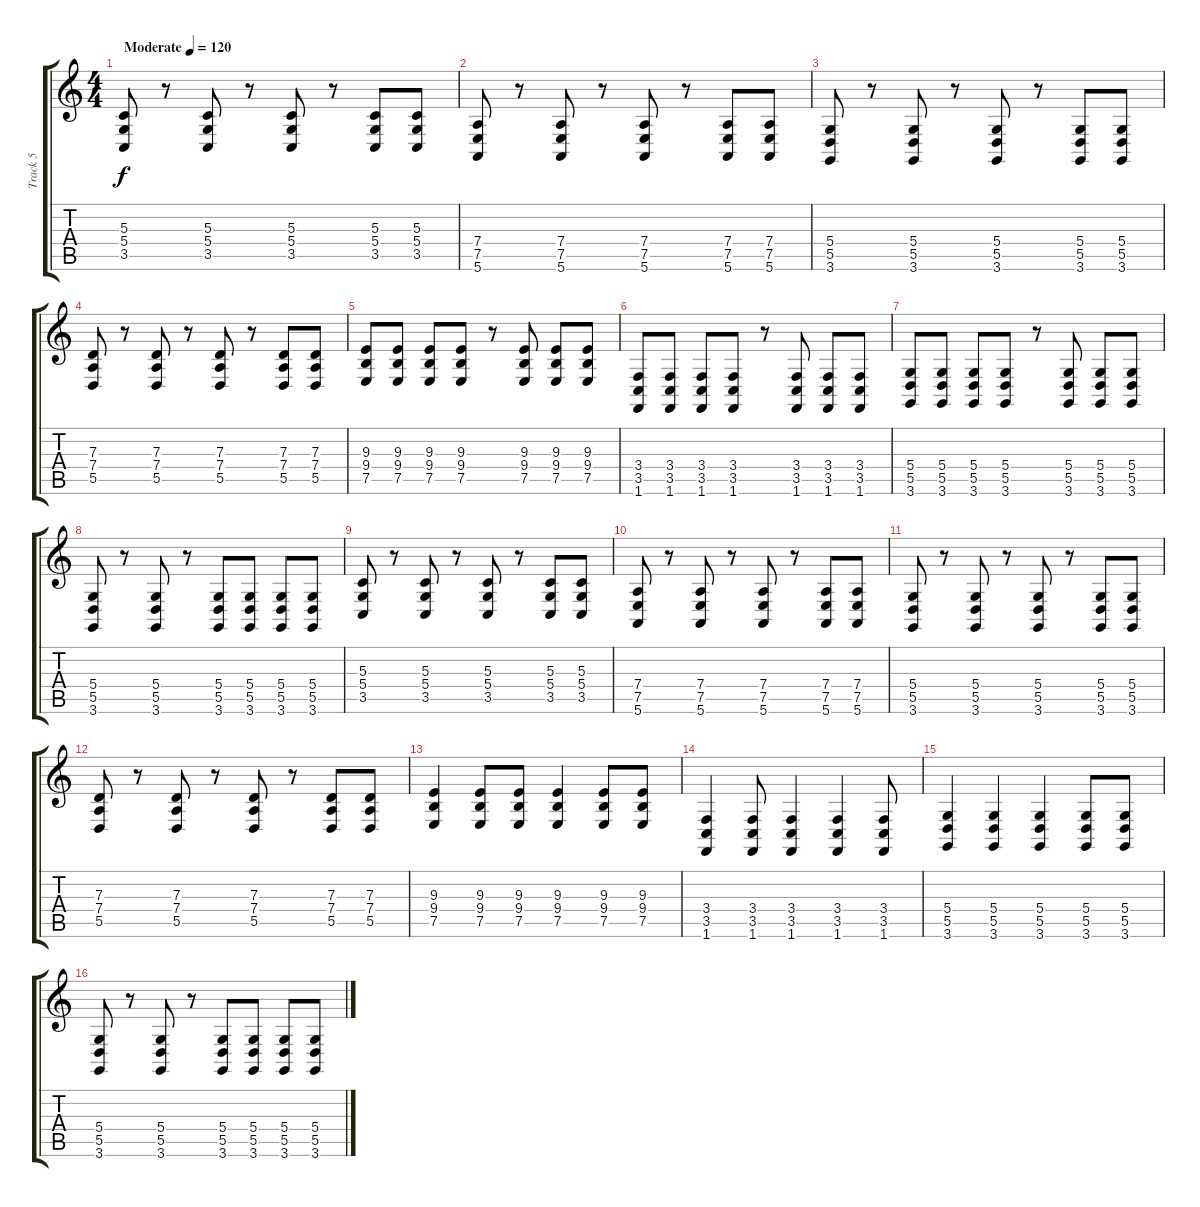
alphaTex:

\track ("Track 5" "Track 5") {instrument acousticgrandpiano}
\staff {score tabs}
\tuning (E4 B3 G3 D3 A2 E2) {hide}
\ts (4 4)
\tempo (120 "Moderate")
\clef g2
\ks c
(5.3 5.4 3.5).8{dy f instrument acousticgrandpiano} r.8 (5.3 5.4 3.5).8 r.8 (5.3 5.4 3.5).8 r.8 (5.3 5.4 3.5).8 (5.3 5.4 3.5).8 |
(7.4 7.5 5.6).8 r.8 (7.4 7.5 5.6).8 r.8 (7.4 7.5 5.6).8 r.8 (7.4 7.5 5.6).8 (7.4 7.5 5.6).8 |
(5.4 5.5 3.6).8 r.8 (5.4 5.5 3.6).8 r.8 (5.4 5.5 3.6).8 r.8 (5.4 5.5 3.6).8 (5.4 5.5 3.6).8 |
(7.3 7.4 5.5).8 r.8 (7.3 7.4 5.5).8 r.8 (7.3 7.4 5.5).8 r.8 (7.3 7.4 5.5).8 (7.3 7.4 5.5).8 |
(9.3 9.4 7.5).8 (9.3 9.4 7.5).8 (9.3 9.4 7.5).8 (9.3 9.4 7.5).8 r.8 (9.3 9.4 7.5).8 (9.3 9.4 7.5).8 (9.3 9.4 7.5).8 |
(3.4 3.5 1.6).8 (3.4 3.5 1.6).8 (3.4 3.5 1.6).8 (3.4 3.5 1.6).8 r.8 (3.4 3.5 1.6).8 (3.4 3.5 1.6).8 (3.4 3.5 1.6).8 |
(5.4 5.5 3.6).8 (5.4 5.5 3.6).8 (5.4 5.5 3.6).8 (5.4 5.5 3.6).8 r.8 (5.4 5.5 3.6).8 (5.4 5.5 3.6).8 (5.4 5.5 3.6).8 |
(5.4 5.5 3.6).8 r.8 (5.4 5.5 3.6).8 r.8 (5.4 5.5 3.6).8 (5.4 5.5 3.6).8 (5.4 5.5 3.6).8 (5.4 5.5 3.6).8 |
(5.3 5.4 3.5).8 r.8 (5.3 5.4 3.5).8 r.8 (5.3 5.4 3.5).8 r.8 (5.3 5.4 3.5).8 (5.3 5.4 3.5).8 |
(7.4 7.5 5.6).8 r.8 (7.4 7.5 5.6).8 r.8 (7.4 7.5 5.6).8 r.8 (7.4 7.5 5.6).8 (7.4 7.5 5.6).8 |
(5.4 5.5 3.6).8 r.8 (5.4 5.5 3.6).8 r.8 (5.4 5.5 3.6).8 r.8 (5.4 5.5 3.6).8 (5.4 5.5 3.6).8 |
(7.3 7.4 5.5).8 r.8 (7.3 7.4 5.5).8 r.8 (7.3 7.4 5.5).8 r.8 (7.3 7.4 5.5).8 (7.3 7.4 5.5).8 |
(9.3 9.4 7.5).4 (9.3 9.4 7.5).8 (9.3 9.4 7.5).8 (9.3 9.4 7.5).4 (9.3 9.4 7.5).8 (9.3 9.4 7.5).8 |
(3.4 3.5 1.6).4 (3.4 3.5 1.6).8 (3.4 3.5 1.6).4 (3.4 3.5 1.6).4 (3.4 3.5 1.6).8 |
(5.4 5.5 3.6).4 (5.4 5.5 3.6).4 (5.4 5.5 3.6).4 (5.4 5.5 3.6).8 (5.4 5.5 3.6).8 |
(5.4 5.5 3.6).8 r.8 (5.4 5.5 3.6).8 r.8 (5.4 5.5 3.6).8 (5.4 5.5 3.6).8 (5.4 5.5 3.6).8 (5.4 5.5 3.6).8
